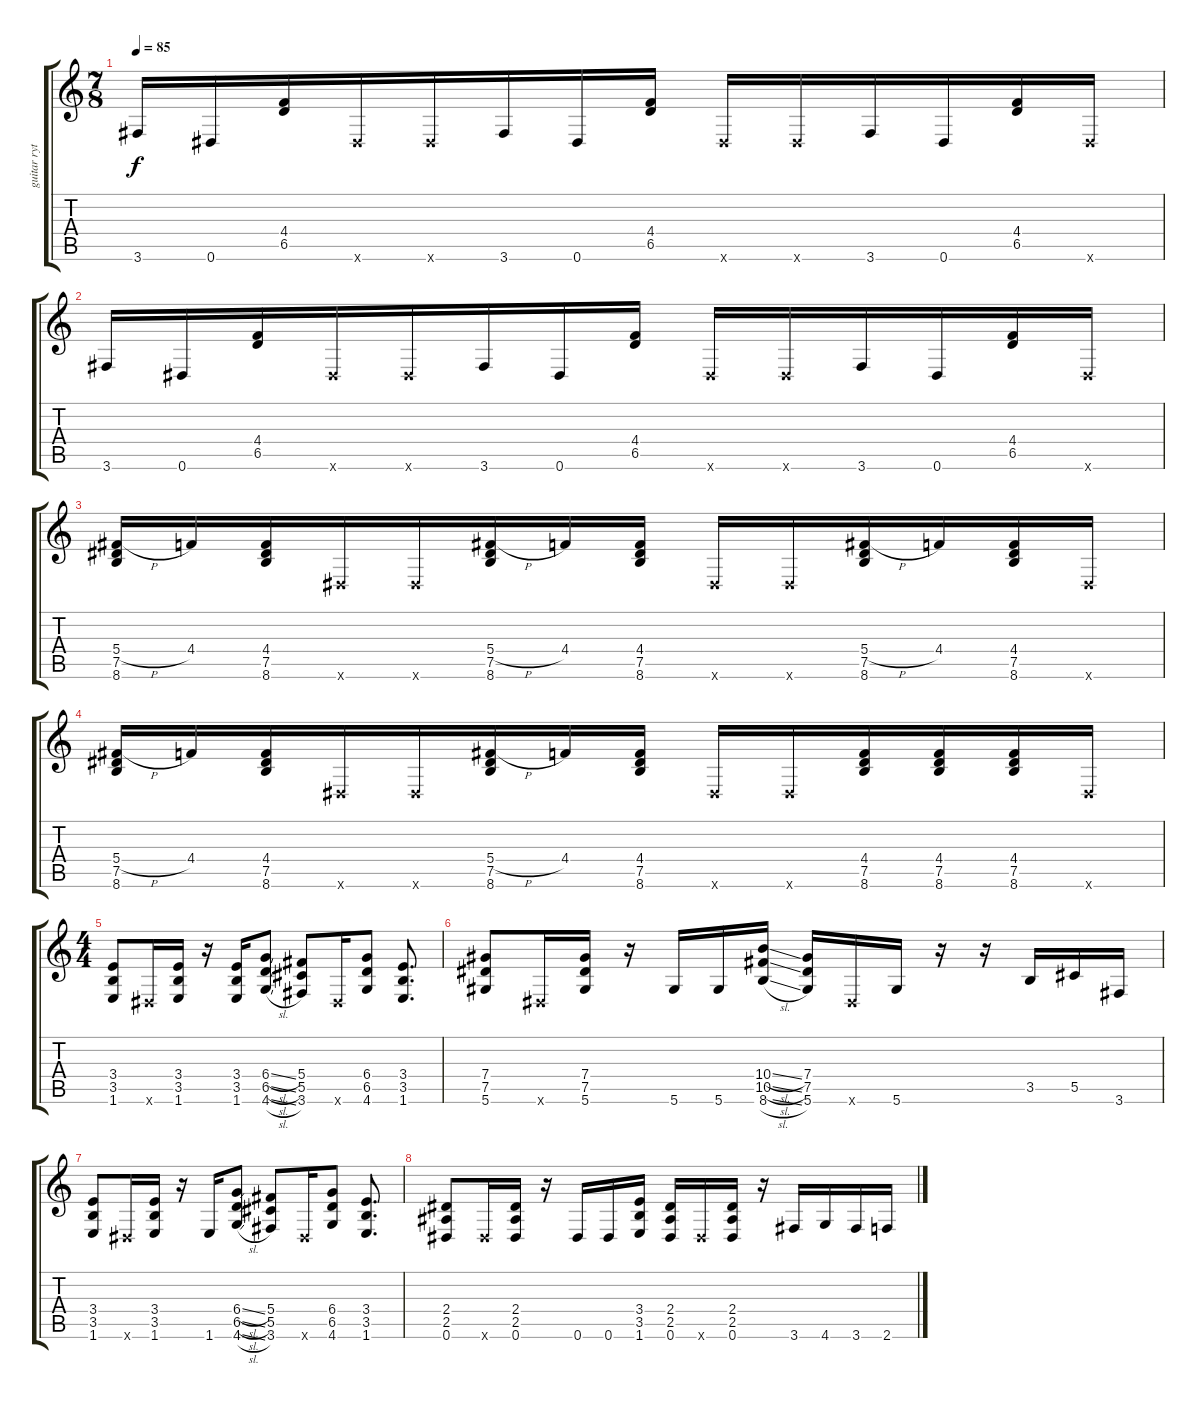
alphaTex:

\track ("guitar rythm" "guitar ryt") {instrument acousticguitarsteel}
\staff {score tabs}
\tuning (Eb4 Bb3 Gb3 Db3 Ab2 Eb2) {hide}
\ts (7 8)
\tempo 85
\clef g2
\ks c
3.6.16{dy f} 0.6.16 (4.4 6.5).16 0.6{x}.16 0.6{x}.16 3.6.16 0.6.16 (4.4 6.5).16 0.6{x}.16 0.6{x}.16 3.6.16 0.6.16 (4.4 6.5).16 0.6{x}.16 |
3.6.16 0.6.16 (4.4 6.5).16 0.6{x}.16 0.6{x}.16 3.6.16 0.6.16 (4.4 6.5).16 0.6{x}.16 0.6{x}.16 3.6.16 0.6.16 (4.4 6.5).16 0.6{x}.16 |
(5.4{h} 7.5 8.6).16 4.4.16 (4.4 7.5 8.6).16 0.6{x}.16 0.6{x}.16 (5.4{h} 7.5 8.6).16 4.4.16 (4.4 7.5 8.6).16 0.6{x}.16 0.6{x}.16 (5.4{h} 7.5 8.6).16 4.4.16 (4.4 7.5 8.6).16 0.6{x}.16 |
(5.4{h} 7.5 8.6).16 4.4.16 (4.4 7.5 8.6).16 0.6{x}.16 0.6{x}.16 (5.4{h} 7.5 8.6).16 4.4.16 (4.4 7.5 8.6).16 0.6{x}.16 0.6{x}.16 (4.4 7.5 8.6).16 (4.4 7.5 8.6).16 (4.4 7.5 8.6).16 0.6{x}.16 |
\ts (4 4)
(3.4 3.5 1.6).8 0.6{x}.16 (3.4 3.5 1.6).16 r.16 (3.4 3.5 1.6).16 (6.4{sl} 6.5{sl} 4.6{sl}).8 (5.4 5.5 3.6).8 0.6{x}.16 (6.4 6.5 4.6).8 (3.4 3.5 1.6).8{d} |
(7.4 7.5 5.6).8 0.6{x}.16 (7.4 7.5 5.6).16 r.16 5.6.16 5.6.16 (10.4{sl} 10.5{sl} 8.6{sl}).16 (7.4 7.5 5.6).16 0.6{x}.16 5.6.16 r.16 r.16 3.5.16 5.5.16 3.6.16 |
(3.4 3.5 1.6).8 0.6{x}.16 (3.4 3.5 1.6).16 r.16 1.6.16 (6.4{sl} 6.5{sl} 4.6{sl}).8 (5.4 5.5 3.6).8 0.6{x}.16 (6.4 6.5 4.6).8 (3.4 3.5 1.6).8{d} |
(2.4 2.5 0.6).8 0.6{x}.16 (2.4 2.5 0.6).16 r.16 0.6.16 0.6.16 (3.4 3.5 1.6).16 (2.4 2.5 0.6).16 0.6{x}.16 (2.4 2.5 0.6).16 r.16 3.6.16 4.6.16 3.6.16 2.6.16
